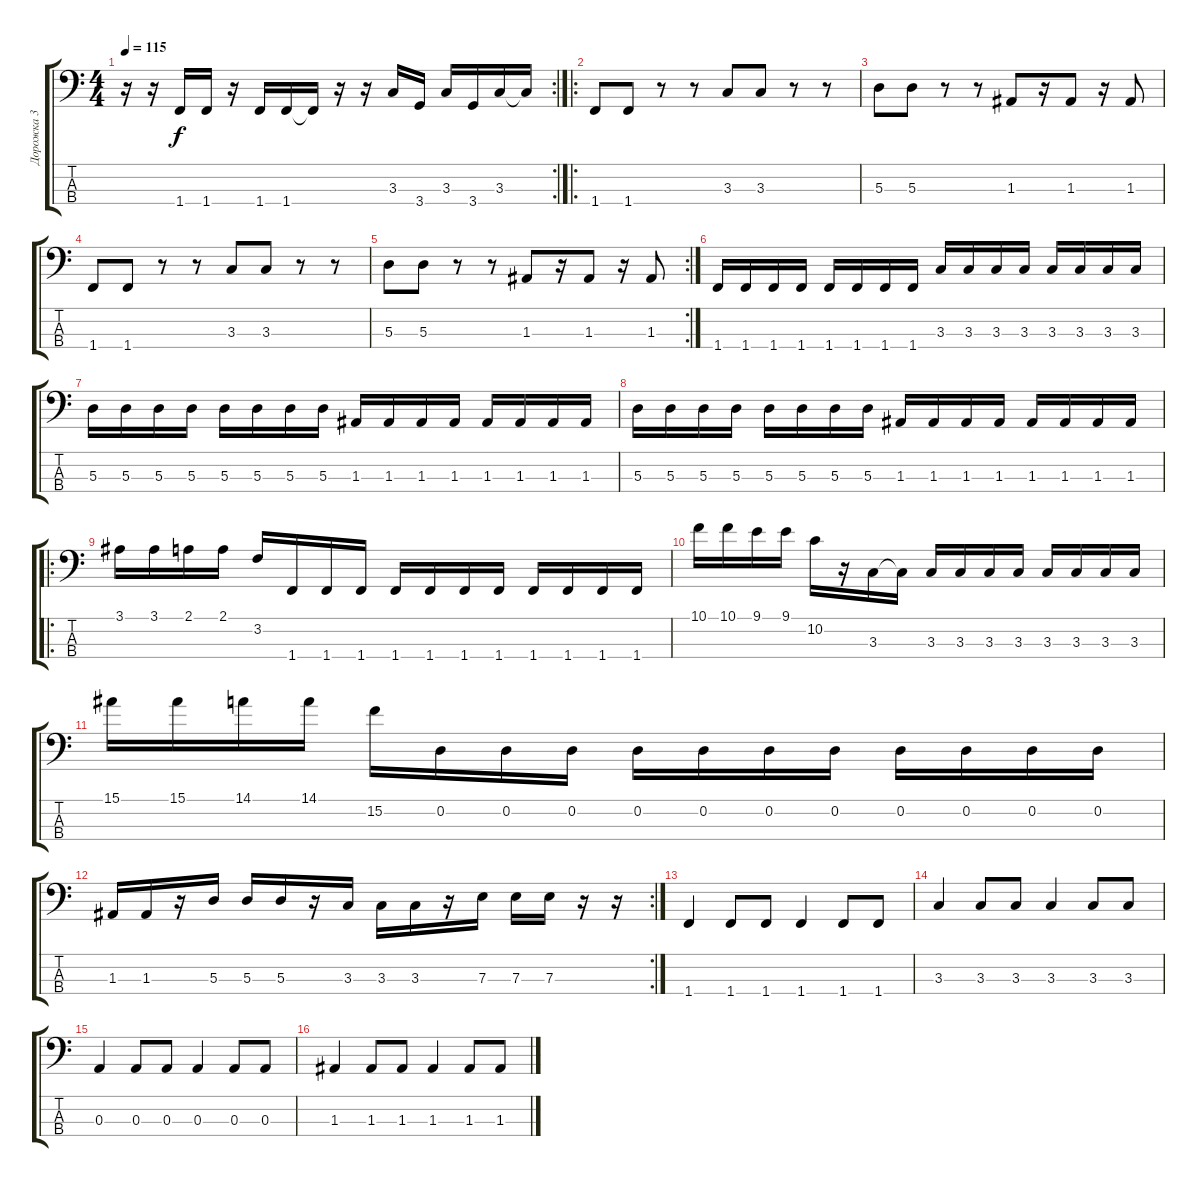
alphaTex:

\track ("Дорожка 3" "Дорожка 3") {instrument slapbass1}
\staff {score tabs}
\tuning (G2 D2 A1 E1) {hide}
\rc 2
\ts (4 4)
\tempo 115
\clef f4
\ks c
r.16{dy f} r.16 1.4.16 1.4.16 r.16 1.4.16 1.4.16 1.4{t}.16 r.16 r.16 3.3.16 3.4.16 3.3.16 3.4.16 3.3.16 3.3{t}.16 |
\ro
1.4.8 1.4.8 r.8 r.8 3.3.8 3.3.8 r.8 r.8 |
5.3.8 5.3.8 r.8 r.8 1.3.8 r.16 1.3.8 r.16 1.3.8 |
1.4.8 1.4.8 r.8 r.8 3.3.8 3.3.8 r.8 r.8 |
\rc 2
5.3.8 5.3.8 r.8 r.8 1.3.8 r.16 1.3.8 r.16 1.3.8 |
1.4.16 1.4.16 1.4.16 1.4.16 1.4.16 1.4.16 1.4.16 1.4.16 3.3.16 3.3.16 3.3.16 3.3.16 3.3.16 3.3.16 3.3.16 3.3.16 |
5.3.16 5.3.16 5.3.16 5.3.16 5.3.16 5.3.16 5.3.16 5.3.16 1.3.16 1.3.16 1.3.16 1.3.16 1.3.16 1.3.16 1.3.16 1.3.16 |
5.3.16 5.3.16 5.3.16 5.3.16 5.3.16 5.3.16 5.3.16 5.3.16 1.3.16 1.3.16 1.3.16 1.3.16 1.3.16 1.3.16 1.3.16 1.3.16 |
\ro
3.1.16 3.1.16 2.1.16 2.1.16 3.2.16 1.4.16 1.4.16 1.4.16 1.4.16 1.4.16 1.4.16 1.4.16 1.4.16 1.4.16 1.4.16 1.4.16 |
10.1.16 10.1.16 9.1.16 9.1.16 10.2.16 r.16 3.3.16 3.3{t}.16 3.3.16 3.3.16 3.3.16 3.3.16 3.3.16 3.3.16 3.3.16 3.3.16 |
15.1.16 15.1.16 14.1.16 14.1.16 15.2.16 0.2.16 0.2.16 0.2.16 0.2.16 0.2.16 0.2.16 0.2.16 0.2.16 0.2.16 0.2.16 0.2.16 |
\rc 2
1.3.16 1.3.16 r.16 5.3.16 5.3.16 5.3.16 r.16 3.3.16 3.3.16 3.3.16 r.16 7.3.16 7.3.16 7.3.16 r.16 r.16 |
1.4.4 1.4.8 1.4.8 1.4.4 1.4.8 1.4.8 |
3.3.4 3.3.8 3.3.8 3.3.4 3.3.8 3.3.8 |
0.3.4 0.3.8 0.3.8 0.3.4 0.3.8 0.3.8 |
1.3.4 1.3.8 1.3.8 1.3.4 1.3.8 1.3.8
